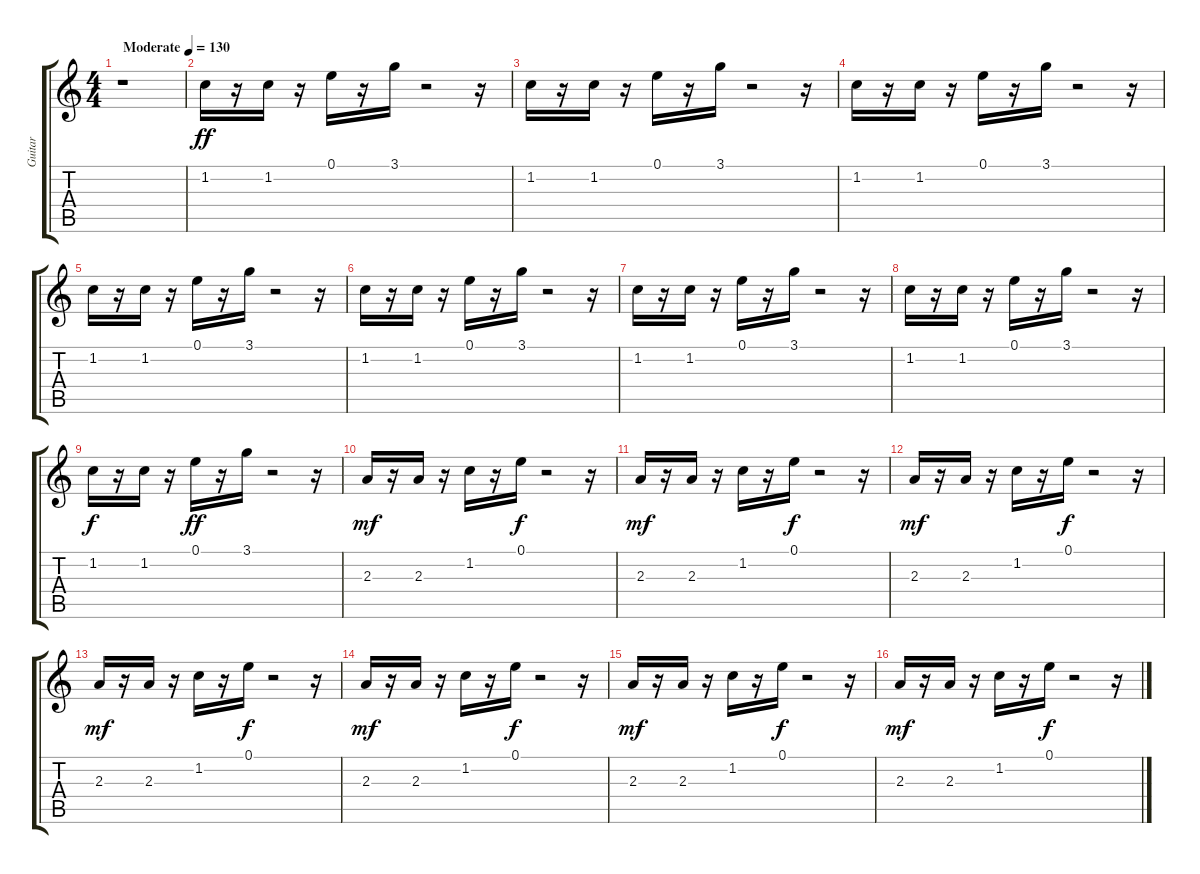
\track ("Guitar" "Guitar") {instrument electricguitarclean}
\staff {score tabs}
\tuning (E4 B3 G3 D3 A2 E2) {hide}
\ts (4 4)
\tempo (130 "Moderate")
\clef g2
\ks c
r.1{dy ff instrument electricguitarclean} |
1.2.16 r.16 1.2.16 r.16 0.1.16 r.16 3.1.16 r.2 r.16 |
1.2.16 r.16 1.2.16 r.16 0.1.16 r.16 3.1.16 r.2 r.16 |
1.2.16 r.16 1.2.16 r.16 0.1.16 r.16 3.1.16 r.2 r.16 |
1.2.16 r.16 1.2.16 r.16 0.1.16 r.16 3.1.16 r.2 r.16 |
1.2.16 r.16 1.2.16 r.16 0.1.16 r.16 3.1.16 r.2 r.16 |
1.2.16 r.16 1.2.16 r.16 0.1.16 r.16 3.1.16 r.2 r.16 |
1.2.16 r.16 1.2.16 r.16 0.1.16 r.16 3.1.16 r.2 r.16 |
1.2.16{dy f} r.16 1.2.16 r.16 0.1.16{dy ff} r.16 3.1.16 r.2 r.16 |
2.3.16{dy mf} r.16 2.3.16 r.16 1.2.16 r.16 0.1.16{dy f} r.2 r.16 |
2.3.16{dy mf} r.16 2.3.16 r.16 1.2.16 r.16 0.1.16{dy f} r.2 r.16 |
2.3.16{dy mf} r.16 2.3.16 r.16 1.2.16 r.16 0.1.16{dy f} r.2 r.16 |
2.3.16{dy mf} r.16 2.3.16 r.16 1.2.16 r.16 0.1.16{dy f} r.2 r.16 |
2.3.16{dy mf} r.16 2.3.16 r.16 1.2.16 r.16 0.1.16{dy f} r.2 r.16 |
2.3.16{dy mf} r.16 2.3.16 r.16 1.2.16 r.16 0.1.16{dy f} r.2 r.16 |
2.3.16{dy mf} r.16 2.3.16 r.16 1.2.16 r.16 0.1.16{dy f} r.2 r.16
